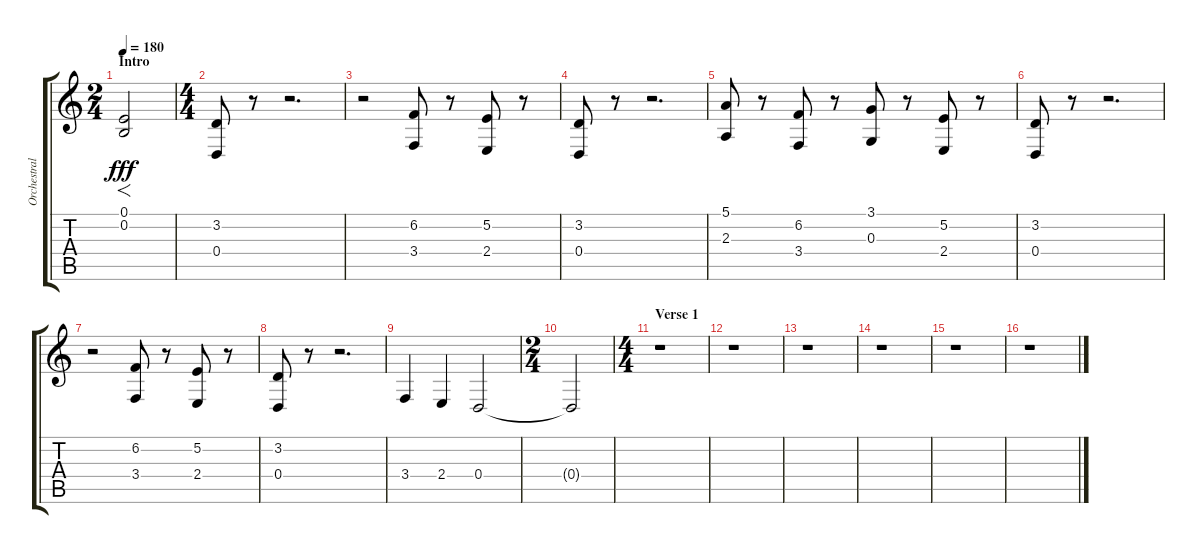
\track ("Orchestral Hit" "Orchestral") {instrument orchestrahit}
\staff {score tabs}
\tuning (E4 B3 G3 D3 A2 E2) {hide}
\ts (2 4)
\section ("" "Intro")
\tempo 180
\clef g2
\ks c
(0.1 0.2).2{f dy fff instrument reversecymbal} |
\ts (4 4)
(3.2 0.4).8{instrument orchestrahit} r.8 r.2{d} |
r.2 (6.2 3.4).8 r.8 (5.2 2.4).8 r.8 |
(3.2 0.4).8 r.8 r.2{d} |
(5.1 2.3).8 r.8 (6.2 3.4).8 r.8 (3.1 0.3).8 r.8 (5.2 2.4).8 r.8 |
(3.2 0.4).8 r.8 r.2{d} |
r.2 (6.2 3.4).8 r.8 (5.2 2.4).8 r.8 |
(3.2 0.4).8 r.8 r.2{d} |
3.4.4 2.4.4 0.4.2 |
\ts (2 4)
0.4{t}.2 |
\ts (4 4)
\section ("" "Verse 1")
r.1 |
r.1 |
r.1 |
r.1 |
r.1 |
r.1
